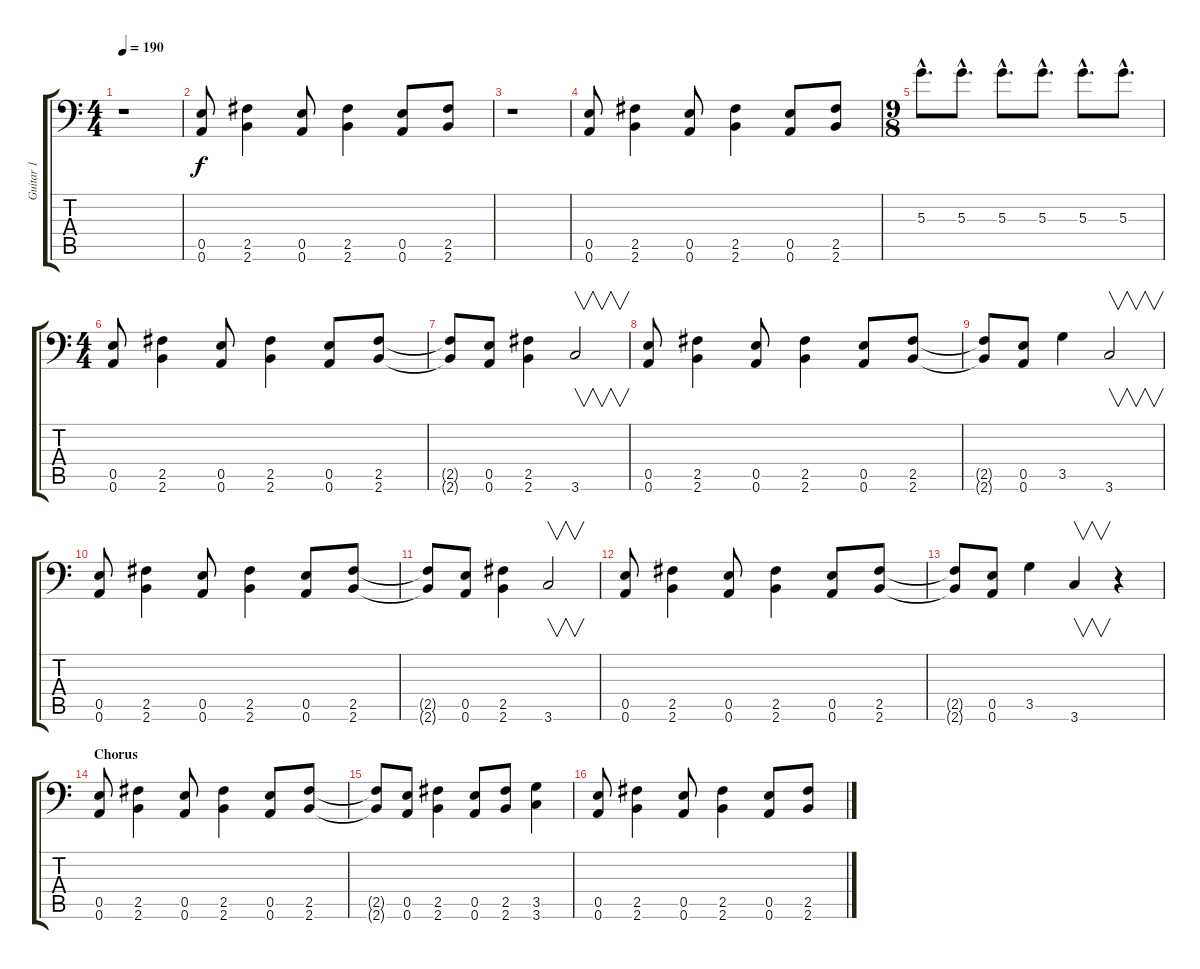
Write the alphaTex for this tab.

\track ("Guitar 1" "Guitar 1") {instrument distortionguitar}
\staff {score tabs}
\tuning (B3 Gb3 D3 A2 E2 A1) {hide}
\ts (4 4)
\tempo 190
\clef f4
\ks c
r.1{dy f} |
(0.5 0.6).8 (2.5 2.6).4 (0.5 0.6).8 (2.5 2.6).4 (0.5 0.6).8 (2.5 2.6).8 |
r.1 |
(0.5 0.6).8 (2.5 2.6).4 (0.5 0.6).8 (2.5 2.6).4 (0.5 0.6).8 (2.5 2.6).8 |
\ts (9 8)
5.3{hac}.8{d instrument guitarfretnoise} 5.3{hac}.8{d} 5.3{hac}.8{d} 5.3{hac}.8{d} 5.3{hac}.8{d} 5.3{hac}.8{d} |
\ts (4 4)
(0.5 0.6).8{instrument distortionguitar} (2.5 2.6).4 (0.5 0.6).8 (2.5 2.6).4 (0.5 0.6).8 (2.5 2.6).8 |
(2.5{t} 2.6{t}).8 (0.5 0.6).8 (2.5 2.6).4 3.6.2{v} |
(0.5 0.6).8 (2.5 2.6).4 (0.5 0.6).8 (2.5 2.6).4 (0.5 0.6).8 (2.5 2.6).8 |
(2.5{t} 2.6{t}).8 (0.5 0.6).8 3.5.4 3.6.2{v} |
(0.5 0.6).8 (2.5 2.6).4 (0.5 0.6).8 (2.5 2.6).4 (0.5 0.6).8 (2.5 2.6).8 |
(2.5{t} 2.6{t}).8 (0.5 0.6).8 (2.5 2.6).4 3.6.2{v} |
(0.5 0.6).8 (2.5 2.6).4 (0.5 0.6).8 (2.5 2.6).4 (0.5 0.6).8 (2.5 2.6).8 |
(2.5{t} 2.6{t}).8 (0.5 0.6).8 3.5.4 3.6.4{v} r.4 |
\section ("" "Chorus")
(0.5 0.6).8 (2.5 2.6).4 (0.5 0.6).8 (2.5 2.6).4 (0.5 0.6).8 (2.5 2.6).8 |
(2.5{t} 2.6{t}).8 (0.5 0.6).8 (2.5 2.6).4 (0.5 0.6).8 (2.5 2.6).8 (3.5 3.6).4 |
(0.5 0.6).8 (2.5 2.6).4 (0.5 0.6).8 (2.5 2.6).4 (0.5 0.6).8 (2.5 2.6).8
